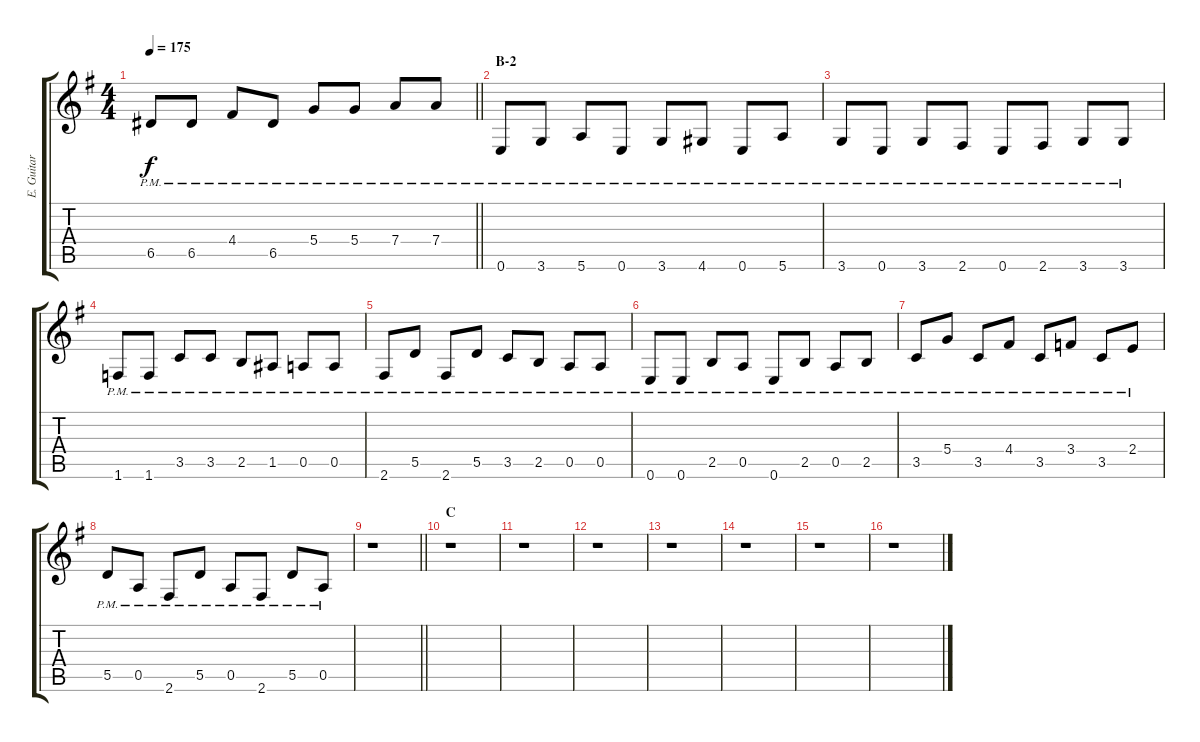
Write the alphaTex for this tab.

\track ("E. Guitar II" "E. Guitar ") {instrument overdrivenguitar}
\staff {score tabs}
\tuning (E4 B3 G3 D3 A2 E2) {hide}
\ts (4 4)
\tempo 175
\clef g2
\barLineRight lightlight
\ks g
6.5{pm}.8{dy f} 6.5{pm}.8 4.4{pm}.8 6.5{pm}.8 5.4{pm}.8 5.4{pm}.8 7.4{pm}.8 7.4{pm}.8 |
\section ("" "B-2")
0.6{pm}.8 3.6{pm}.8 5.6{pm}.8 0.6{pm}.8 3.6{pm}.8 4.6{pm}.8 0.6{pm}.8 5.6{pm}.8 |
3.6{pm}.8 0.6{pm}.8 3.6{pm}.8 2.6{pm}.8 0.6{pm}.8 2.6{pm}.8 3.6{pm}.8 3.6{pm}.8 |
1.6{pm}.8 1.6{pm}.8 3.5{pm}.8 3.5{pm}.8 2.5{pm}.8 1.5{pm}.8 0.5{pm}.8 0.5{pm}.8 |
2.6{pm}.8 5.5{pm}.8 2.6{pm}.8 5.5{pm}.8 3.5{pm}.8 2.5{pm}.8 0.5{pm}.8 0.5{pm}.8 |
0.6{pm}.8 0.6{pm}.8 2.5{pm}.8 0.5{pm}.8 0.6{pm}.8 2.5{pm}.8 0.5{pm}.8 2.5{pm}.8 |
3.5{pm}.8 5.4{pm}.8 3.5{pm}.8 4.4{pm}.8 3.5{pm}.8 3.4{pm}.8 3.5{pm}.8 2.4{pm}.8 |
5.5{pm}.8 0.5{pm}.8 2.6{pm}.8 5.5{pm}.8 0.5{pm}.8 2.6{pm}.8 5.5{pm}.8 0.5{pm}.8 |
\barLineRight lightlight
r.1 |
\section ("" "C")
r.1 |
r.1 |
r.1 |
r.1 |
r.1 |
r.1 |
r.1
